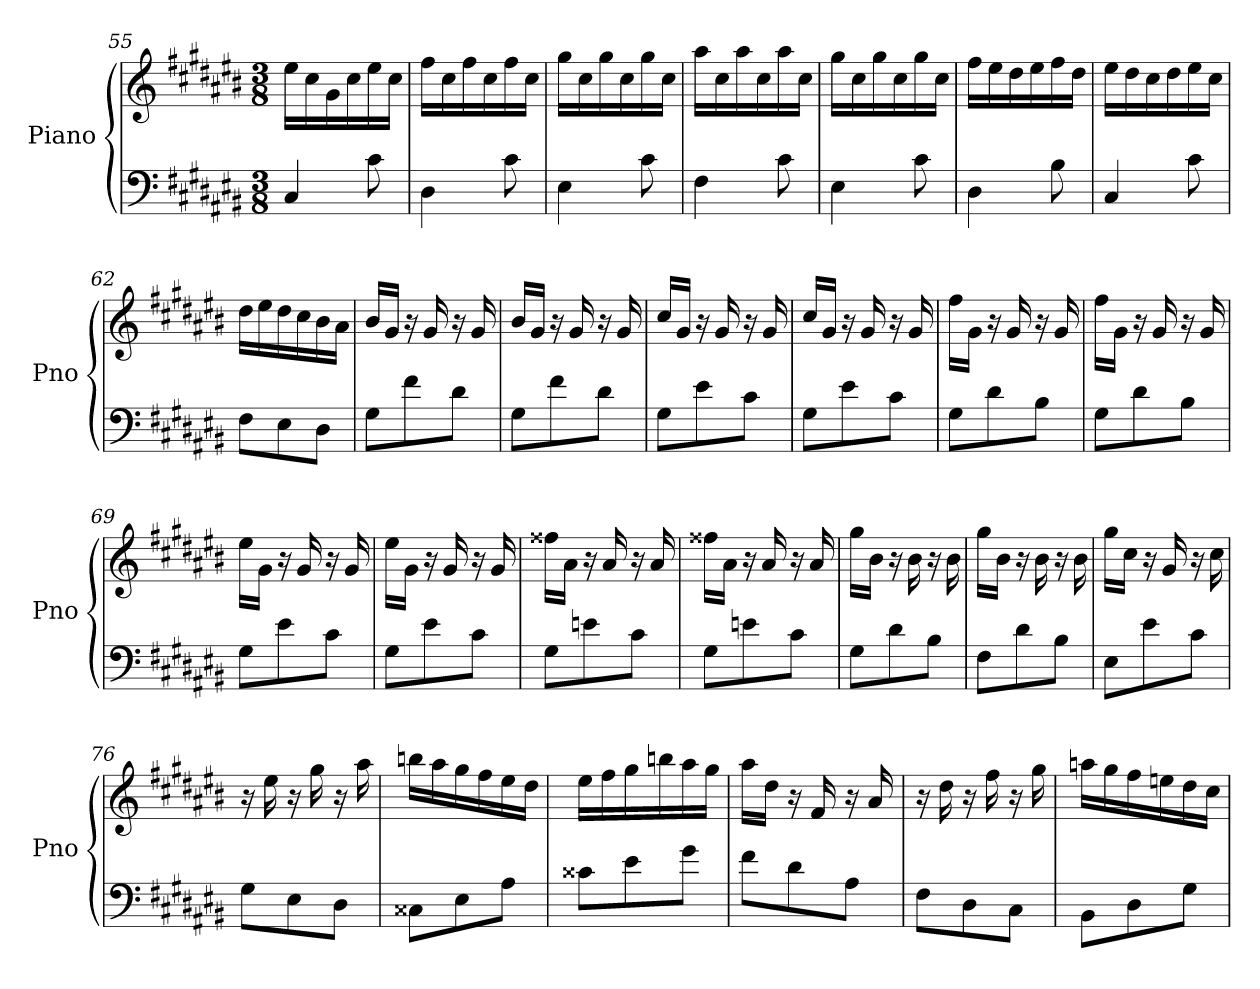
**kern	**kern
*part1	*part1
*staff2	*staff1
*I"Piano	*
*I'Pno	*
!!LO:LB:g=z
*clefF4	*clefG2
*k[f#c#g#d#a#e#b#]	*k[f#c#g#d#a#e#b#]
*M3/8	*M3/8
=55	=55
4C#/	16ee#\LL
.	16cc#\
.	16g#\
.	16cc#\
8c#\	16ee#\
.	16cc#\JJ
=56	=56
4D#\	16ff#\LL
.	16cc#\
.	16ff#\
.	16cc#\
8c#\	16ff#\
.	16cc#\JJ
=57	=57
4E#\	16gg#\LL
.	16cc#\
.	16gg#\
.	16cc#\
8c#\	16gg#\
.	16cc#\JJ
=58	=58
4F#\	16aa#\LL
.	16cc#\
.	16aa#\
.	16cc#\
8c#\	16aa#\
.	16cc#\JJ
=59	=59
4E#\	16gg#\LL
.	16cc#\
.	16gg#\
.	16cc#\
8c#\	16gg#\
.	16cc#\JJ
!!LO:LB:g=z
=60	=60
4D#\	16ff#\LL
.	16ee#\
.	16dd#\
.	16ee#\
8B#\	16ff#\
.	16dd#\JJ
=61	=61
4C#/	16ee#\LL
.	16dd#\
.	16cc#\
.	16dd#\
8c#\	16ee#\
.	16cc#\JJ
=62	=62
8F#\L	16dd#\LL
.	16ee#\
8E#\	16dd#\
.	16cc#\
8D#\J	16b#\
.	16a#\JJ
=63	=63
8G#\L	16b#/LL
.	16g#/JJ
8f#\	16r
.	16g#/
8d#\J	16r
.	16g#/
=64	=64
8G#\L	16b#/LL
.	16g#/JJ
8f#\	16r
.	16g#/
8d#\J	16r
.	16g#/
!!LO:PB:g=z
=65	=65
8G#\L	16cc#/LL
.	16g#/JJ
8e#\	16r
.	16g#/
8c#\J	16r
.	16g#/
=66	=66
8G#\L	16cc#/LL
.	16g#/JJ
8e#\	16r
.	16g#/
8c#\J	16r
.	16g#/
=67	=67
8G#\L	16ff#\LL
.	16g#\JJ
8d#\	16r
.	16g#/
8B#\J	16r
.	16g#/
=68	=68
8G#\L	16ff#\LL
.	16g#\JJ
8d#\	16r
.	16g#/
8B#\J	16r
.	16g#/
=69	=69
8G#\L	16ee#\LL
.	16g#\JJ
8e#\	16r
.	16g#/
8c#\J	16r
.	16g#/
!!LO:LB:g=z
=70	=70
8G#\L	16ee#\LL
.	16g#\JJ
8e#\	16r
.	16g#/
8c#\J	16r
.	16g#/
=71	=71
8G#\L	16ff##X\LL
.	16a#\JJ
8en\	16r
.	16a#/
8c#\J	16r
.	16a#/
=72	=72
8G#\L	16ff##X\LL
.	16a#\JJ
8en\	16r
.	16a#/
8c#\J	16r
.	16a#/
=73	=73
8G#\L	16gg#\LL
.	16b#\JJ
8d#\	16r
.	16b#\
8B#\J	16r
.	16b#\
=74	=74
8F#\L	16gg#\LL
.	16b#\JJ
8d#\	16r
.	16b#\
8B#\J	16r
.	16b#\
!!LO:LB:g=z
=75	=75
8E#\L	16gg#\LL
.	16cc#\JJ
8e#\	16r
.	16g#/
8c#\J	16r
.	16cc#\
=76	=76
8G#\L	16r
.	16ee#\
8E#\	16r
.	16gg#\
8D#\J	16r
.	16aa#\
=77	=77
8C##X\L	16bbn\LL
.	16aa#\
8E#\	16gg#\
.	16ff#\
8A#\J	16ee#\
.	16dd#\JJ
=78	=78
8c##X\L	16ee#\LL
.	16ff#\
8e#\	16gg#\
.	16bbn\
8g#\J	16aa#\
.	16gg#\JJ
=79	=79
8f#\L	16aa#\LL
.	16dd#\JJ
8d#\	16r
.	16f#/
8A#\J	16r
.	16a#/
!!LO:LB:g=z
=80	=80
8F#\L	16r
.	16dd#\
8D#\	16r
.	16ff#\
8C#\J	16r
.	16gg#\
=81	=81
8BB#\L	16aan\LL
.	16gg#\
8D#\	16ff#\
.	16een\
8G#\J	16dd#\
.	16cc#\JJ
=	=
*-	*-
